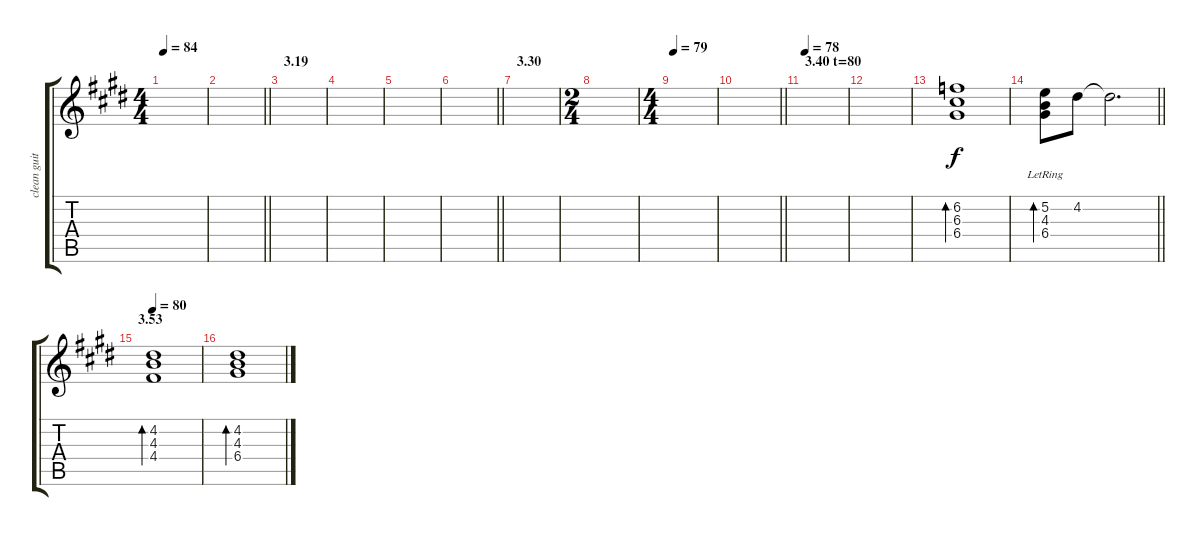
\track ("clean guitar" "clean guit") {instrument electricguitarjazz}
\staff {score tabs}
\tuning (E4 B3 G3 D3 A2 E2) {hide}
\ts (4 4)
\tempo 84
\clef g2
\ks e
|
\barLineRight lightlight
|
\section ("" "3.19")
|
|
|
\barLineRight lightlight
|
\section ("" "3.30")
|
\ts (2 4)
|
\ts (4 4)
\tempo 79
|
\barLineRight lightlight
|
\section ("" "3.40 t=80")
\tempo (78 0.03125)
|
|
(6.2 6.3 6.4).1{bd 30} |
\barLineRight lightlight
(5.2{lr} 4.3{lr} 6.4{lr}).8{bd 30} 4.2.8 4.2{t}.2{d} |
\section ("" "3.53")
\tempo 80
(4.2 4.3 4.4).1{bd 30} |
(4.2 4.3 6.4).1{bd 30}
